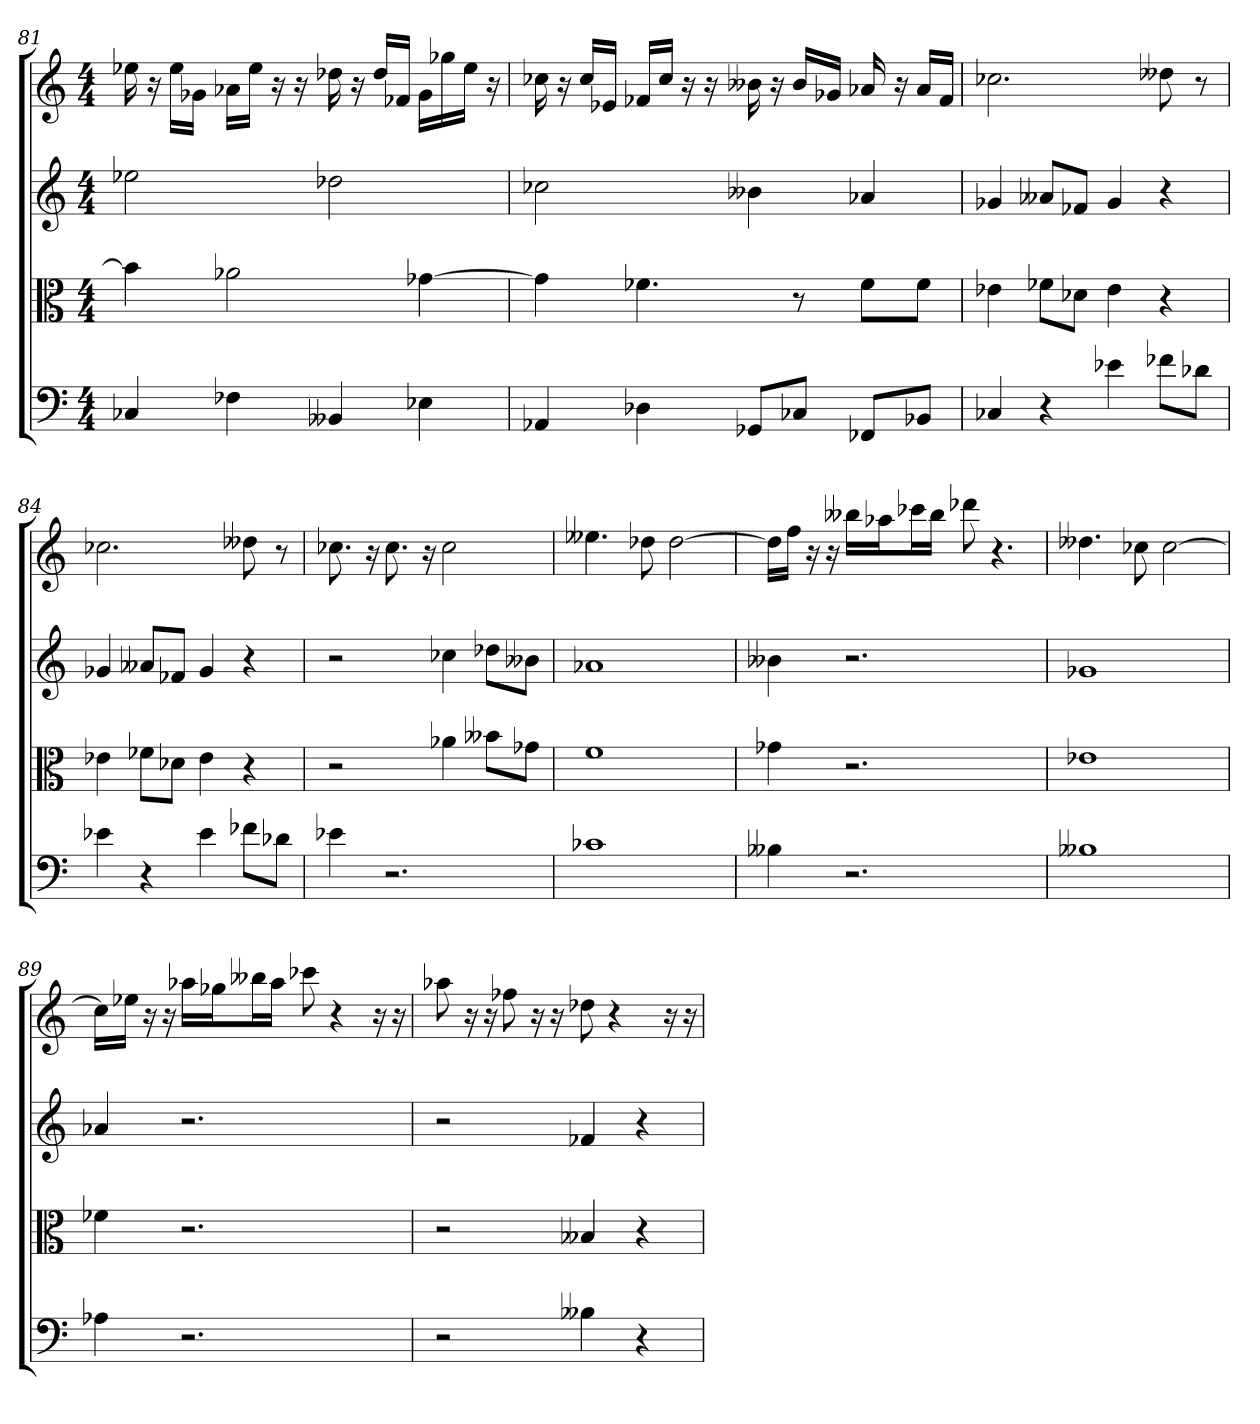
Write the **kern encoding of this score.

**kern	**kern	**kern	**kern
*part4	*part3	*part2	*part1
*staff4	*staff3	*staff2	*staff1
*clefF4	*clefC3	*clefG2	*clefG2
*k[]	*k[]	*k[]	*k[]
*M4/4	*M4/4	*M4/4	*M4/4
=81	=81	=81	=81
4C-X	4b--]	2ee-X	16ee-X
.	.	.	16r
.	.	.	16ee-\LL
.	.	.	16g-X\JJ
4F-X	2a-X	.	16a-X\LL
.	.	.	16ee-\JJ
.	.	.	16r
.	.	.	16r
4BB--X	.	2dd-X	16dd-X
.	.	.	16r
.	.	.	16dd-/LL
.	.	.	16f-X/JJ
4E-X	[4g-X	.	16g-\LL
.	.	.	16gg-X\
.	.	.	16ee-\JJ
.	.	.	16r
=82	=82	=82	=82
4AA-X	4g-]	2cc-X	16cc-X
.	.	.	16r
.	.	.	16cc-/LL
.	.	.	16e-X/JJ
4D-X	4.f-X	.	16f-X/LL
.	.	.	16cc-/JJ
.	.	.	16r
.	.	.	16r
8GG-X/L	.	4b--X	16b--X
.	.	.	16r
8C-X/J	8r	.	16b--/LL
.	.	.	16g-X/JJ
8FF-X/L	8f-\L	4a-X	16a-X
.	.	.	16r
8BB-X/J	8f-\J	.	16a-/LL
.	.	.	16f-/JJ
=83	=83	=83	=83
4C-X	4e-X	4g-X	2.cc-X
4r	8f-X\L	8a--X/L	.
.	8d-X\J	8f-X/J	.
4e-X	4e-	4g-	.
8f-X\L	4r	4r	8dd--X
8d-X\J	.	.	8r
=84	=84	=84	=84
4e-X	4e-X	4g-X	2.cc-X
4r	8f-X\L	8a--X/L	.
.	8d-X\J	8f-X/J	.
4e-	4e-	4g-	.
8f-X\L	4r	4r	8dd--X
8d-X\J	.	.	8r
=85	=85	=85	=85
4e-X	2r	2r	8.cc-X
.	.	.	16r
2.r	.	.	8.cc-
.	.	.	16r
.	4a-X	4cc-X	2cc-
.	8b--X\L	8dd-X\L	.
.	8g-X\J	8b--X\J	.
=86	=86	=86	=86
1c-X	1f	1a-X	4.ee--X
.	.	.	8dd-X
.	.	.	[2dd-
=87	=87	=87	=87
4B--X	4g-X	4b--X	16dd-\LL]
.	.	.	16ff\JJ
.	.	.	16r
.	.	.	16r
2.r	2.r	2.r	16bb--X\LL
.	.	.	16aa-X\J
.	.	.	16ccc-X\L
.	.	.	16bb--\JJ
.	.	.	8ddd-X
.	.	.	4.r
=88	=88	=88	=88
1B--X	1e-X	1g-X	4.dd--X
.	.	.	8cc-X
.	.	.	[2cc-
=89	=89	=89	=89
4A-X	4f-X	4a-X	16cc-\LL]
.	.	.	16ee-X\JJ
.	.	.	16r
.	.	.	16r
2.r	2.r	2.r	16aa-X\LL
.	.	.	16gg-X\J
.	.	.	16bb--X\L
.	.	.	16aa-\JJ
.	.	.	8ccc-X
.	.	.	4r
.	.	.	16r
.	.	.	16r
=90	=90	=90	=90
2r	2r	2r	8aa-X
.	.	.	16r
.	.	.	16r
.	.	.	8ff-X
.	.	.	16r
.	.	.	16r
4B--X	4B--X	4f-X	8dd-X
.	.	.	4r
4r	4r	4r	.
.	.	.	16r
.	.	.	16r
=	=	=	=
*-	*-	*-	*-
